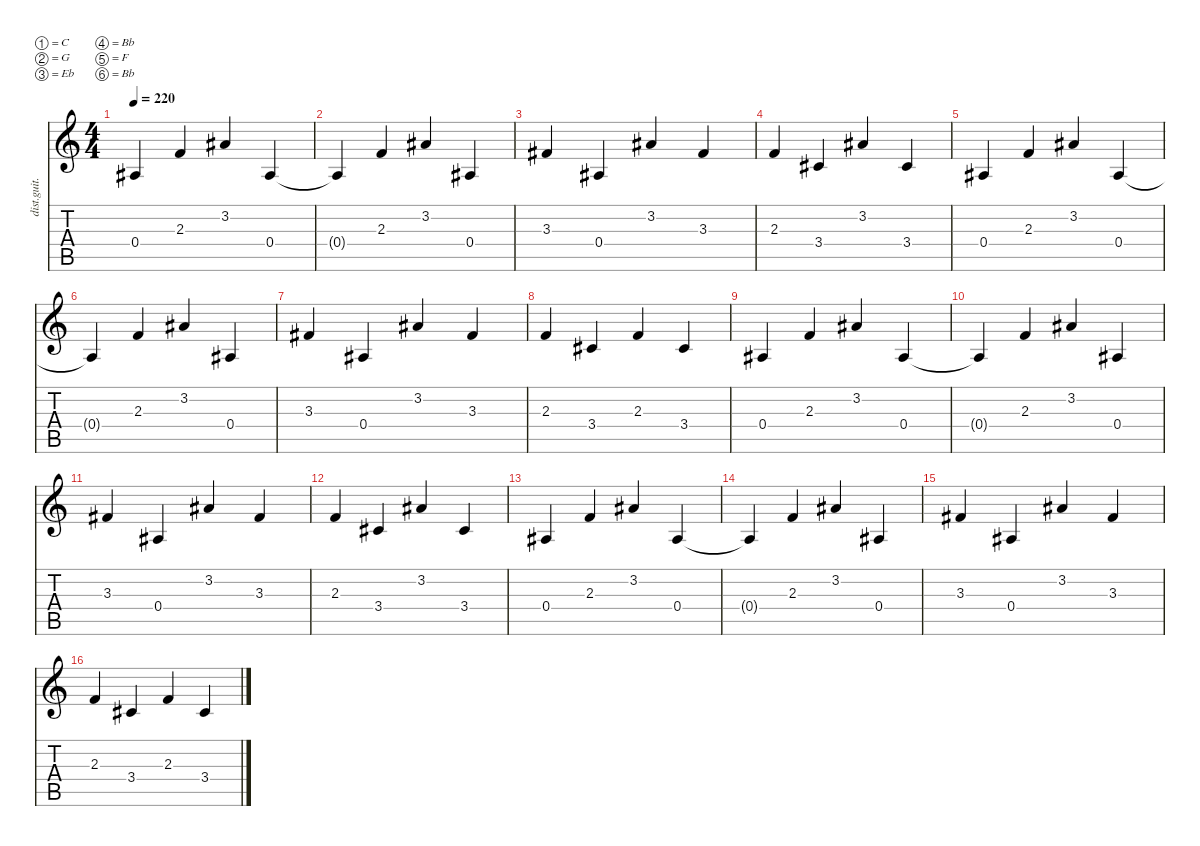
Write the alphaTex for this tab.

\defaultSystemsLayout 4
\hideDynamics
\bracketExtendMode nobrackets
\otherSystemsTrackNameOrientation horizontal
\track ("lead" "dist.guit.") {instrument distortionguitar}
\staff {score tabs}
\tuning (C4 G3 Eb3 Bb2 F2 Bb1)
\ts (4 4)
\tempo 220
\clef g2
\ks c
0.4{acc #}.4{dy mf instrument distortionguitar beam Up} 2.3.4{beam Up} 3.2{acc #}.4{beam Up} 0.4{acc #}.4{beam Up} |
0.4{t acc #}.4{beam Up} 2.3.4{beam Up} 3.2{acc #}.4{beam Up} 0.4{acc #}.4{beam Up} |
3.3{acc #}.4{beam Up} 0.4{acc #}.4{beam Up} 3.2{acc #}.4{beam Up} 3.3{acc #}.4{beam Up} |
2.3.4{beam Up} 3.4{acc #}.4{beam Up} 3.2{acc #}.4{beam Up} 3.4{acc #}.4{beam Up} |
0.4{acc #}.4{beam Up} 2.3.4{beam Up} 3.2{acc #}.4{beam Up} 0.4{acc #}.4{beam Up} |
0.4{t acc #}.4{beam Up} 2.3.4{beam Up} 3.2{acc #}.4{beam Up} 0.4{acc #}.4{beam Up} |
3.3{acc #}.4{beam Up} 0.4{acc #}.4{beam Up} 3.2{acc #}.4{beam Up} 3.3{acc #}.4{beam Up} |
2.3.4{beam Up} 3.4{acc #}.4{beam Up} 2.3.4{beam Up} 3.4{acc #}.4{beam Up} |
0.4{acc #}.4{beam Up} 2.3.4{beam Up} 3.2{acc #}.4{beam Up} 0.4{acc #}.4{beam Up} |
0.4{t acc #}.4{beam Up} 2.3.4{beam Up} 3.2{acc #}.4{beam Up} 0.4{acc #}.4{beam Up} |
3.3{acc #}.4{beam Up} 0.4{acc #}.4{beam Up} 3.2{acc #}.4{beam Up} 3.3{acc #}.4{beam Up} |
2.3.4{beam Up} 3.4{acc #}.4{beam Up} 3.2{acc #}.4{beam Up} 3.4{acc #}.4{beam Up} |
0.4{acc #}.4{beam Up} 2.3.4{beam Up} 3.2{acc #}.4{beam Up} 0.4{acc #}.4{beam Up} |
0.4{t acc #}.4{beam Up} 2.3.4{beam Up} 3.2{acc #}.4{beam Up} 0.4{acc #}.4{beam Up} |
3.3{acc #}.4{beam Up} 0.4{acc #}.4{beam Up} 3.2{acc #}.4{beam Up} 3.3{acc #}.4{beam Up} |
2.3.4{beam Up} 3.4{acc #}.4{beam Up} 2.3.4{beam Up} 3.4{acc #}.4{beam Up}
